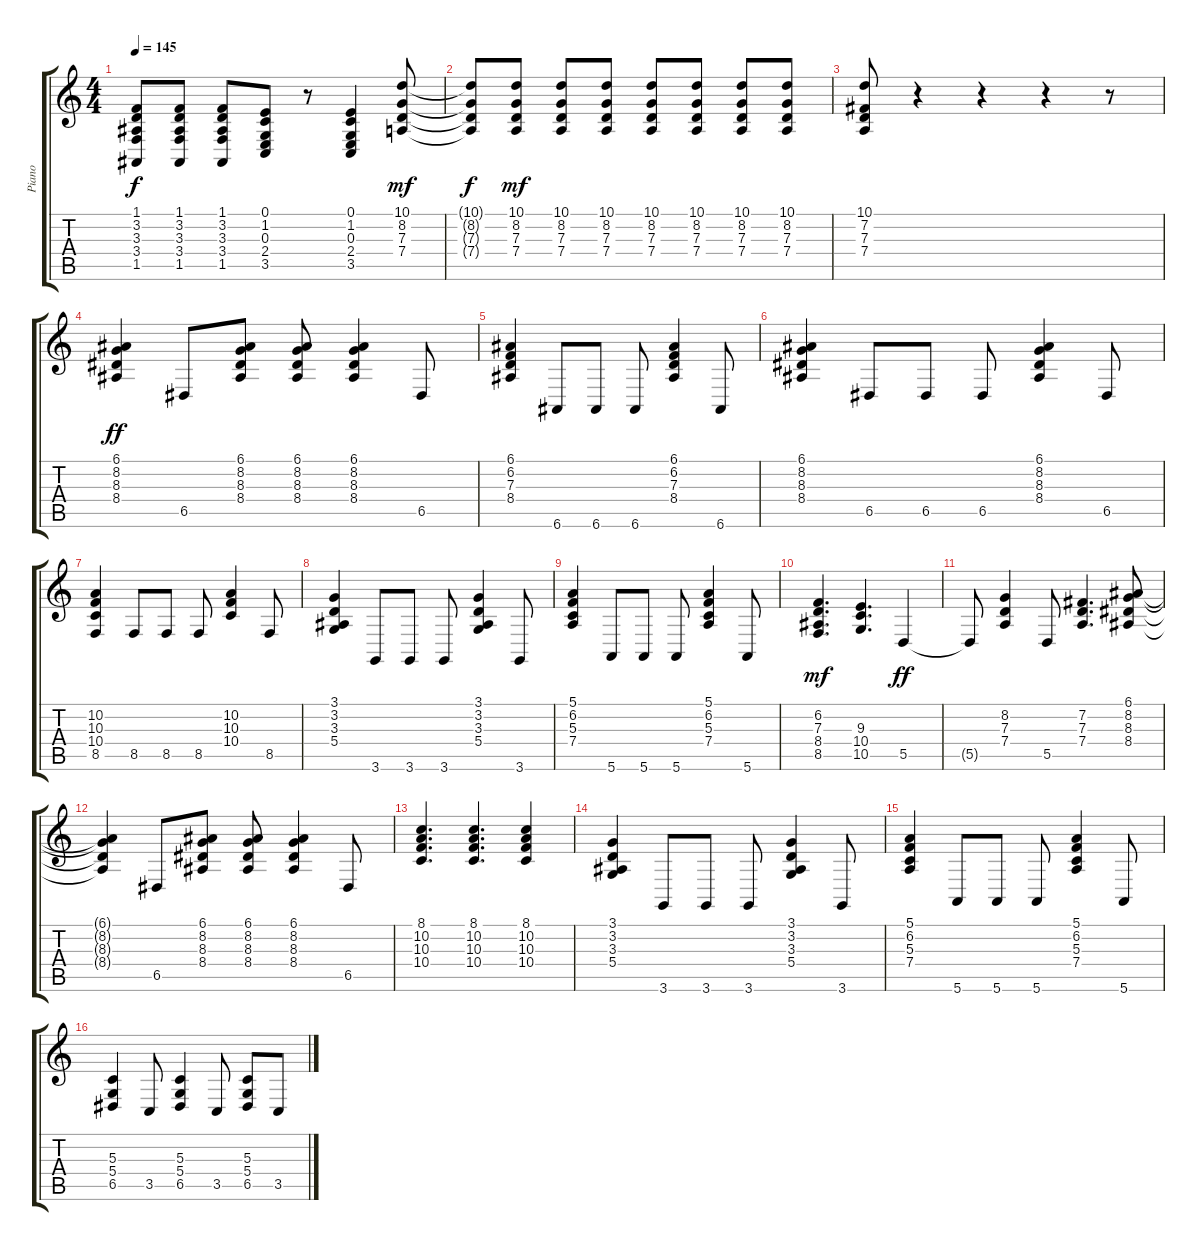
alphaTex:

\track ("Piano" "Piano") {instrument acousticgrandpiano}
\staff {score tabs}
\tuning (E4 B3 G3 D3 A2 E2) {hide}
\ts (4 4)
\tempo 145
\clef g2
\ks c
(1.1 3.2 3.3 3.4 1.5).8{dy f} (1.1 3.2 3.3 3.4 1.5).8 (1.1 3.2 3.3 3.4 1.5).8 (0.1 1.2 0.3 2.4 3.5).8 r.8 (0.1 1.2 0.3 2.4 3.5).4 (10.1 8.2 7.3 7.4).8{dy mf} |
(10.1{t} 8.2{t} 7.3{t} 7.4{t}).8{dy f} (10.1 8.2 7.3 7.4).8{dy mf} (10.1 8.2 7.3 7.4).8 (10.1 8.2 7.3 7.4).8 (10.1 8.2 7.3 7.4).8 (10.1 8.2 7.3 7.4).8 (10.1 8.2 7.3 7.4).8 (10.1 8.2 7.3 7.4).8 |
(10.1 7.2 7.3 7.4).8 r.4 r.4 r.4 r.8 |
(6.1 8.2 8.3 8.4).4{dy ff} 6.5.8 (6.1 8.2 8.3 8.4).8 (6.1 8.2 8.3 8.4).8 (6.1 8.2 8.3 8.4).4 6.5.8 |
(6.1 6.2 7.3 8.4).4 6.6.8 6.6.8 6.6.8 (6.1 6.2 7.3 8.4).4 6.6.8 |
(6.1 8.2 8.3 8.4).4 6.5.8 6.5.8 6.5.8 (6.1 8.2 8.3 8.4).4 6.5.8 |
(10.2 10.3 10.4 8.5).4 8.5.8 8.5.8 8.5.8 (10.2 10.3 10.4).4 8.5.8 |
(3.1 3.2 3.3 5.4).4 3.6.8 3.6.8 3.6.8 (3.1 3.2 3.3 5.4).4 3.6.8 |
(5.1 6.2 5.3 7.4).4 5.6.8 5.6.8 5.6.8 (5.1 6.2 5.3 7.4).4 5.6.8 |
(6.2 7.3 8.4 8.5).4{d dy mf} (9.3 10.4 10.5).4{d} 5.5.4{dy ff} |
5.5{t}.8 (8.2 7.3 7.4).4 5.5.8 (7.2 7.3 7.4).4{d} (6.1 8.2 8.3 8.4).8 |
(6.1{t} 8.2{t} 8.3{t} 8.4{t}).4 6.5.8 (6.1 8.2 8.3 8.4).8 (6.1 8.2 8.3 8.4).8 (6.1 8.2 8.3 8.4).4 6.5.8 |
(8.1 10.2 10.3 10.4).4{d} (8.1 10.2 10.3 10.4).4{d} (8.1 10.2 10.3 10.4).4 |
(3.1 3.2 3.3 5.4).4 3.6.8 3.6.8 3.6.8 (3.1 3.2 3.3 5.4).4 3.6.8 |
(5.1 6.2 5.3 7.4).4 5.6.8 5.6.8 5.6.8 (5.1 6.2 5.3 7.4).4 5.6.8 |
(5.3 5.4 6.5).4 3.5.8 (5.3 5.4 6.5).4 3.5.8 (5.3 5.4 6.5).8 3.5.8
